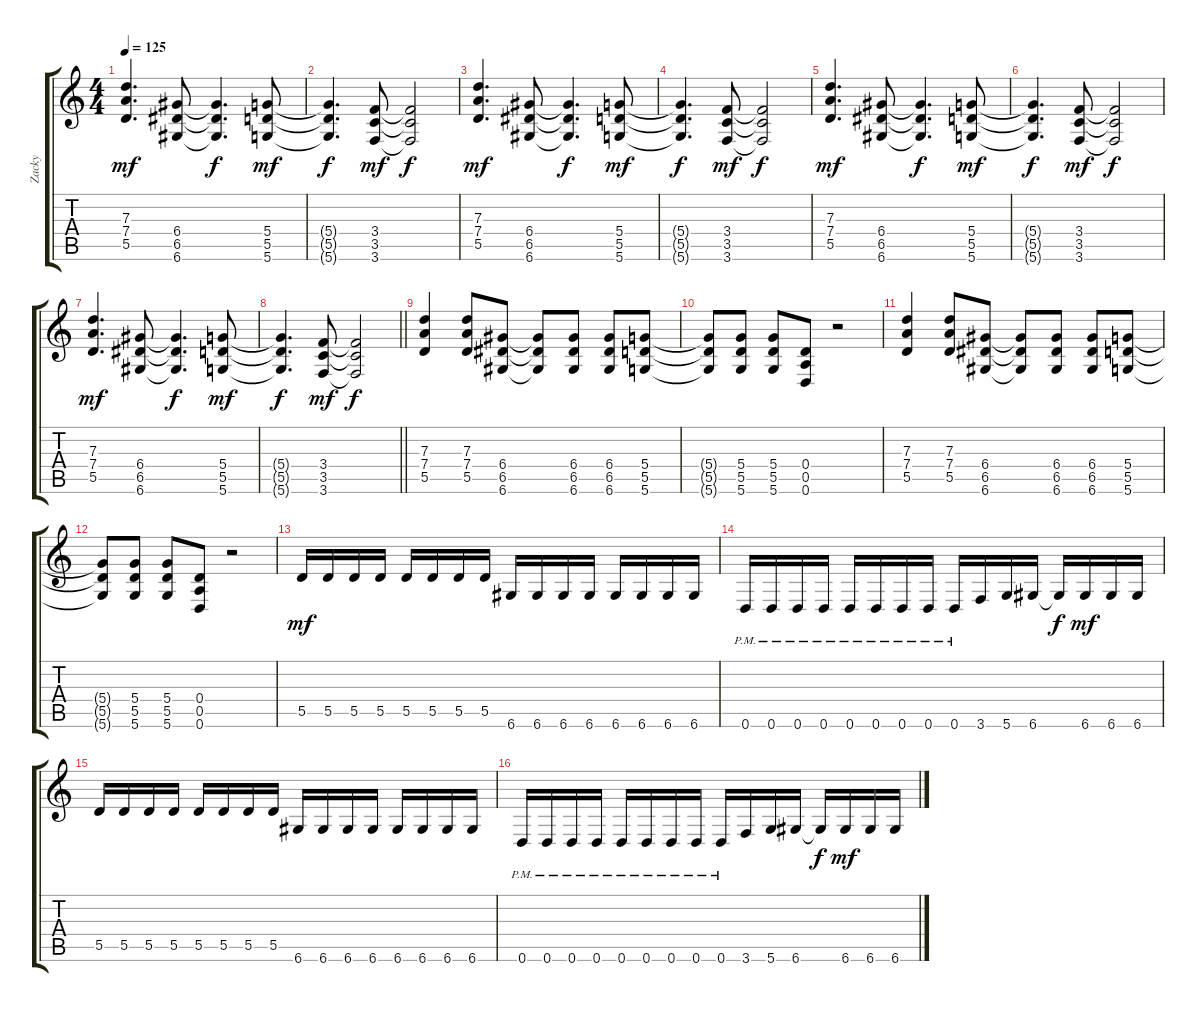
\track ("Zacky" "Zacky") {instrument distortionguitar}
\staff {score tabs}
\tuning (E4 B3 G3 D3 A2 D2) {hide}
\ts (4 4)
\tempo 125
\clef g2
\ks c
(7.3 7.4 5.5).4{d dy mf instrument distortionguitar} (6.4 6.5 6.6).8 (6.4{t} 6.5{t} 6.6{t}).4{d dy f} (5.4 5.5 5.6).8{dy mf} |
(5.4{t} 5.5{t} 5.6{t}).4{d dy f} (3.4 3.5 3.6).8{dy mf} (3.4{t} 3.5{t} 3.6{t}).2{dy f} |
(7.3 7.4 5.5).4{d dy mf} (6.4 6.5 6.6).8 (6.4{t} 6.5{t} 6.6{t}).4{d dy f} (5.4 5.5 5.6).8{dy mf} |
(5.4{t} 5.5{t} 5.6{t}).4{d dy f} (3.4 3.5 3.6).8{dy mf} (3.4{t} 3.5{t} 3.6{t}).2{dy f} |
(7.3 7.4 5.5).4{d dy mf} (6.4 6.5 6.6).8 (6.4{t} 6.5{t} 6.6{t}).4{d dy f} (5.4 5.5 5.6).8{dy mf} |
(5.4{t} 5.5{t} 5.6{t}).4{d dy f} (3.4 3.5 3.6).8{dy mf} (3.4{t} 3.5{t} 3.6{t}).2{dy f} |
(7.3 7.4 5.5).4{d dy mf} (6.4 6.5 6.6).8 (6.4{t} 6.5{t} 6.6{t}).4{d dy f} (5.4 5.5 5.6).8{dy mf} |
\barLineRight lightlight
(5.4{t} 5.5{t} 5.6{t}).4{d dy f} (3.4 3.5 3.6).8{dy mf} (3.4{t} 3.5{t} 3.6{t}).2{dy f} |
(7.3 7.4 5.5).4 (7.3 7.4 5.5).8 (6.4 6.5 6.6).8 (6.4{t} 6.5{t} 6.6{t}).8 (6.4 6.5 6.6).8 (6.4 6.5 6.6).8 (5.4 5.5 5.6).8 |
(5.4{t} 5.5{t} 5.6{t}).8 (5.4 5.5 5.6).8 (5.4 5.5 5.6).8 (0.4 0.5 0.6).8 r.2 |
(7.3 7.4 5.5).4 (7.3 7.4 5.5).8 (6.4 6.5 6.6).8 (6.4{t} 6.5{t} 6.6{t}).8 (6.4 6.5 6.6).8 (6.4 6.5 6.6).8 (5.4 5.5 5.6).8 |
(5.4{t} 5.5{t} 5.6{t}).8 (5.4 5.5 5.6).8 (5.4 5.5 5.6).8 (0.4 0.5 0.6).8 r.2 |
5.5.16{dy mf} 5.5.16 5.5.16 5.5.16 5.5.16 5.5.16 5.5.16 5.5.16 6.6.16 6.6.16 6.6.16 6.6.16 6.6.16 6.6.16 6.6.16 6.6.16 |
0.6{pm}.16 0.6{pm}.16 0.6{pm}.16 0.6{pm}.16 0.6{pm}.16 0.6{pm}.16 0.6{pm}.16 0.6{pm}.16 0.6{pm}.16 3.6.16 5.6.16 6.6.16 6.6{t}.16{dy f} 6.6.16{dy mf} 6.6.16 6.6.16 |
5.5.16 5.5.16 5.5.16 5.5.16 5.5.16 5.5.16 5.5.16 5.5.16 6.6.16 6.6.16 6.6.16 6.6.16 6.6.16 6.6.16 6.6.16 6.6.16 |
0.6{pm}.16 0.6{pm}.16 0.6{pm}.16 0.6{pm}.16 0.6{pm}.16 0.6{pm}.16 0.6{pm}.16 0.6{pm}.16 0.6{pm}.16 3.6.16 5.6.16 6.6.16 6.6{t}.16{dy f} 6.6.16{dy mf} 6.6.16 6.6.16
